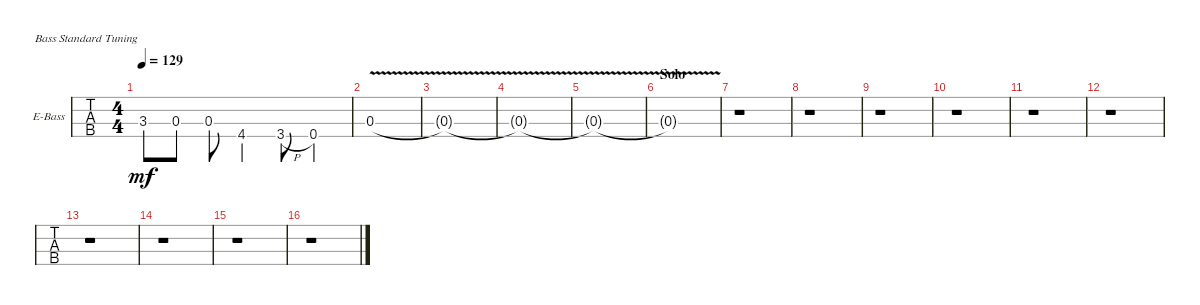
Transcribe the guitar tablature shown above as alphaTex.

\bracketExtendMode groupsimilarinstruments
\firstSystemTrackNameOrientation horizontal
\otherSystemsTrackNameOrientation horizontal
\track ("Bass" "E-Bass") {instrument electricbassfinger}
\staff {tabs}
\tuning (G2 D2 A1 E1)
\ts (4 4)
\tempo 129
\clef g2
\ks c
3.3.8{dy mf} 0.3.8 0.3.8 4.4.4 3.4{h}.8 0.4.4 |
0.3{v}.1 |
0.3{v t}.1 |
0.3{v t}.1 |
0.3{v t}.1 |
\section ("" "Solo")
\clef f4
\scale
0.333333 0.3{v t}.1 |
\scale
0.333333 r.1 |
\scale
0.333333 r.1 |
r.1 |
r.1 |
r.1 |
r.1 |
r.1 |
r.1 |
r.1 |
r.1
